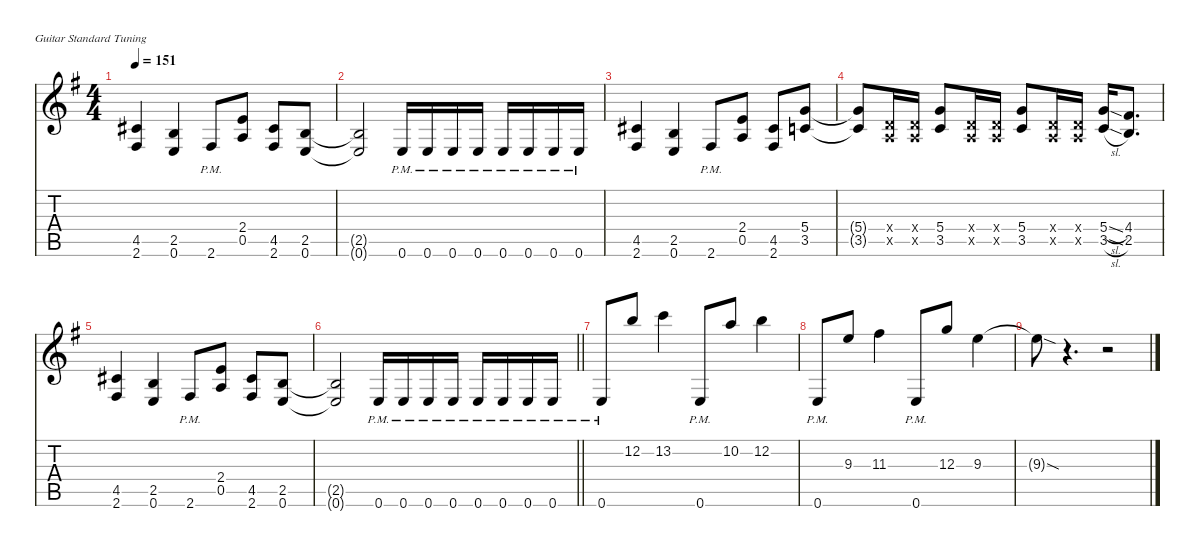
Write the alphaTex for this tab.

\defaultSystemsLayout 4
\hideDynamics
\bracketExtendMode nobrackets
\singleTrackTrackNamePolicy hidden
\multiTrackTrackNamePolicy hidden
\otherSystemsTrackNameOrientation horizontal
\track ("Guitar 1" "dist.guit.") {defaultSystemsLayout 4 mute instrument distortionguitar}
\staff {score tabs}
\tuning (E4 B3 G3 D3 A2 E2)
\ts (4 4)
\tempo 151
\clef g2
\ks eminor
(4.5{acc #} 2.6{acc #}).4{dy f beam Up} (2.5{acc forcenatural} 0.6{acc forcenatural}).4{beam Up} 2.6{pm acc #}.8{beam Up} (2.4{acc forcenatural} 0.5{acc forcenatural}).8{beam Up} (4.5{acc #} 2.6{acc #}).8{beam Up} (2.5{acc forcenatural} 0.6{acc forcenatural}).8{beam Up} |
(2.5{t acc forcenatural} 0.6{t acc forcenatural}).2{beam Up} 0.6{pm acc forcenatural}.16{beam Up} 0.6{pm acc forcenatural}.16{beam Up} 0.6{pm acc forcenatural}.16{beam Up} 0.6{pm acc forcenatural}.16{beam Up} 0.6{pm acc forcenatural}.16{beam Up} 0.6{pm acc forcenatural}.16{beam Up} 0.6{pm acc forcenatural}.16{beam Up} 0.6{pm acc forcenatural}.16{beam Up} |
(4.5{acc #} 2.6{acc #}).4{beam Up} (2.5{acc forcenatural} 0.6{acc forcenatural}).4{beam Up} 2.6{pm acc #}.8{beam Up} (2.4{acc forcenatural} 0.5{acc forcenatural}).8{beam Up} (4.5{acc #} 2.6{acc #}).8{beam Up} (5.4{acc forcenatural} 3.5{acc forcenatural}).8{beam Up} |
(5.4{t acc forcenatural} 3.5{t acc forcenatural}).8{beam Up} (0.4{x acc forcenatural} 0.5{x acc forcenatural}).16{beam Up} (0.4{x acc forcenatural} 0.5{x acc forcenatural}).16{beam Up} (5.4{acc forcenatural} 3.5{acc forcenatural}).8{beam Up} (0.4{x acc forcenatural} 0.5{x acc forcenatural}).16{beam Up} (0.4{x acc forcenatural} 0.5{x acc forcenatural}).16{beam Up} (5.4{acc forcenatural} 3.5{acc forcenatural}).8{beam Up} (0.4{x acc forcenatural} 0.5{x acc forcenatural}).16{beam Up} (0.4{x acc forcenatural} 0.5{x acc forcenatural}).16{beam Up} (5.4{sl acc forcenatural} 3.5{sl acc forcenatural}).16{beam Up} (4.4{acc #} 2.5{acc forcenatural}).8{d beam Up} |
(4.5{acc #} 2.6{acc #}).4{beam Up} (2.5{acc forcenatural} 0.6{acc forcenatural}).4{beam Up} 2.6{pm acc #}.8{beam Up} (2.4{acc forcenatural} 0.5{acc forcenatural}).8{beam Up} (4.5{acc #} 2.6{acc #}).8{beam Up} (2.5{acc forcenatural} 0.6{acc forcenatural}).8{beam Up} |
\barLineRight lightlight
(2.5{t acc forcenatural} 0.6{t acc forcenatural}).2{beam Up} 0.6{pm acc forcenatural}.16{beam Up} 0.6{pm acc forcenatural}.16{beam Up} 0.6{pm acc forcenatural}.16{beam Up} 0.6{pm acc forcenatural}.16{beam Up} 0.6{pm acc forcenatural}.16{beam Up} 0.6{pm acc forcenatural}.16{beam Up} 0.6{pm acc forcenatural}.16{beam Up} 0.6{pm acc forcenatural}.16{beam Up} |
0.6{pm acc forcenatural}.8{dy mp beam Up} 12.2{acc forcenatural}.8{dy f beam Up} 13.2{acc forcenatural}.4{beam Down} 0.6{pm acc forcenatural}.8{dy mp beam Up} 10.2{acc forcenatural}.8{dy f beam Up} 12.2{acc forcenatural}.4{beam Down} |
0.6{pm acc forcenatural}.8{dy mp beam Up} 9.3{acc forcenatural}.8{dy f beam Up} 11.3{acc #}.4{beam Down} 0.6{pm acc forcenatural}.8{dy mp beam Up} 12.3{acc forcenatural}.8{dy f beam Up} 9.3{acc forcenatural}.4{beam Down} |
9.3{sod t acc forcenatural}.8{beam Down} r.4{d beam Down} r.2{beam Down}
